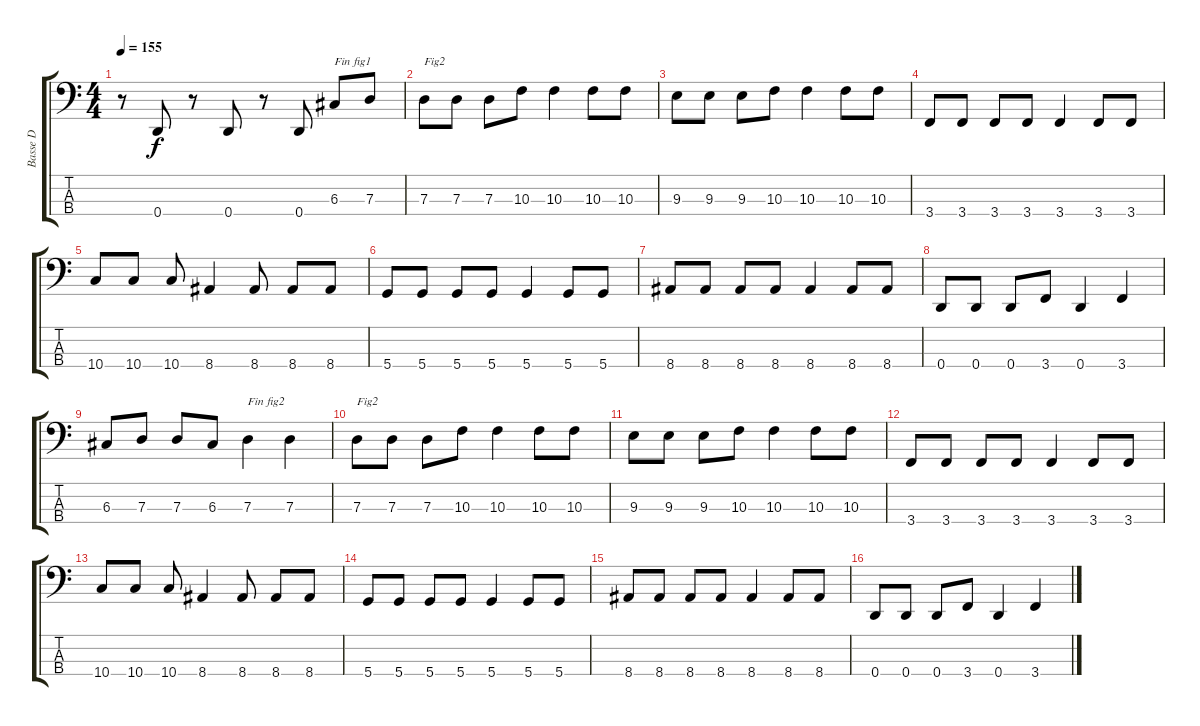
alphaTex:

\track ("Basse D" "Basse D") {instrument electricbassfinger}
\staff {score tabs}
\tuning (F2 C2 G1 D1) {hide}
\ts (4 4)
\tempo 155
\clef f4
\ks c
r.8{dy f} 0.4.8 r.8 0.4.8 r.8 0.4.8 6.3.8{txt "Fin fig1"} 7.3.8 |
7.3.8{txt "Fig2"} 7.3.8 7.3.8 10.3.8 10.3.4 10.3.8 10.3.8 |
9.3.8 9.3.8 9.3.8 10.3.8 10.3.4 10.3.8 10.3.8 |
3.4.8 3.4.8 3.4.8 3.4.8 3.4.4 3.4.8 3.4.8 |
10.4.8 10.4.8 10.4.8 8.4.4 8.4.8 8.4.8 8.4.8 |
5.4.8 5.4.8 5.4.8 5.4.8 5.4.4 5.4.8 5.4.8 |
8.4.8 8.4.8 8.4.8 8.4.8 8.4.4 8.4.8 8.4.8 |
0.4.8 0.4.8 0.4.8 3.4.8 0.4.4 3.4.4 |
6.3.8 7.3.8 7.3.8 6.3.8 7.3.4{txt "Fin fig2"} 7.3.4 |
7.3.8{txt "Fig2"} 7.3.8 7.3.8 10.3.8 10.3.4 10.3.8 10.3.8 |
9.3.8 9.3.8 9.3.8 10.3.8 10.3.4 10.3.8 10.3.8 |
3.4.8 3.4.8 3.4.8 3.4.8 3.4.4 3.4.8 3.4.8 |
10.4.8 10.4.8 10.4.8 8.4.4 8.4.8 8.4.8 8.4.8 |
5.4.8 5.4.8 5.4.8 5.4.8 5.4.4 5.4.8 5.4.8 |
8.4.8 8.4.8 8.4.8 8.4.8 8.4.4 8.4.8 8.4.8 |
0.4.8 0.4.8 0.4.8 3.4.8 0.4.4 3.4.4
